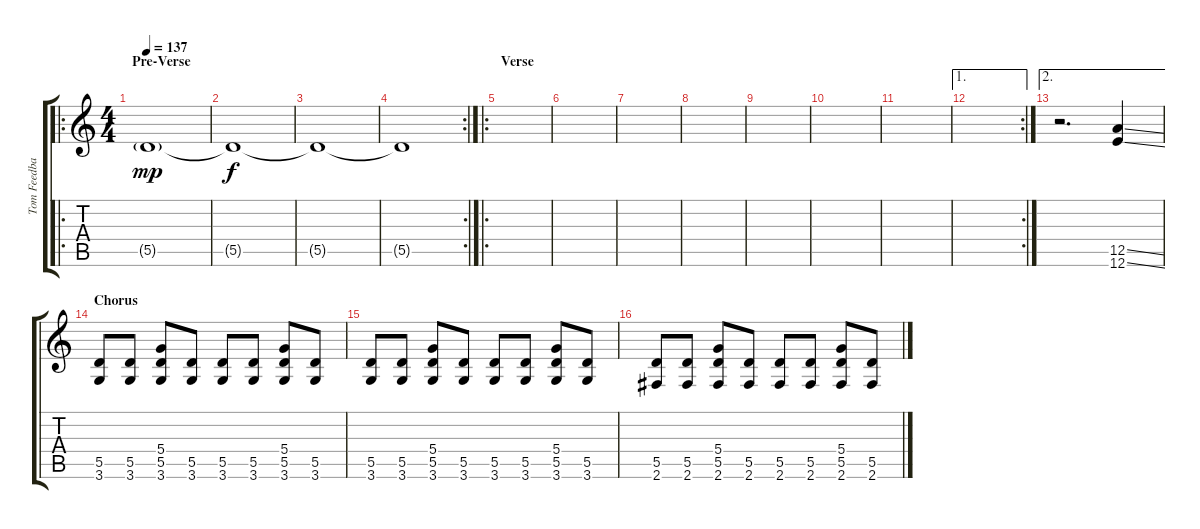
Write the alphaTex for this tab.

\track ("Tom Feedback" "Tom Feedba") {instrument distortionguitar}
\staff {score tabs}
\tuning (E4 B3 G3 D3 A2 E2) {hide}
\ro
\ts (4 4)
\section ("" "Pre-Verse")
\tempo 137
\clef g2
\ks c
5.5{g}.1{dy mp volume 0} |
5.5{t}.1{dy f} |
5.5{t}.1 |
\rc 2
5.5{t}.1 |
\ro
\section ("" "Verse")
|
|
|
|
|
|
|
\ae 1
\rc 2
|
\ae 2
r.2{d} (12.5{ss} 12.6{ss}).4{volume 9} |
\section ("" "Chorus")
(5.5 3.6).8{instrument distortionguitar} (5.5 3.6).8 (5.4 5.5 3.6).8 (5.5 3.6).8 (5.5 3.6).8 (5.5 3.6).8 (5.4 5.5 3.6).8 (5.5 3.6).8 |
(5.5 3.6).8 (5.5 3.6).8 (5.4 5.5 3.6).8 (5.5 3.6).8 (5.5 3.6).8 (5.5 3.6).8 (5.4 5.5 3.6).8 (5.5 3.6).8 |
(5.5 2.6).8 (5.5 2.6).8 (5.4 5.5 2.6).8 (5.5 2.6).8 (5.5 2.6).8 (5.5 2.6).8 (5.4 5.5 2.6).8 (5.5 2.6).8
